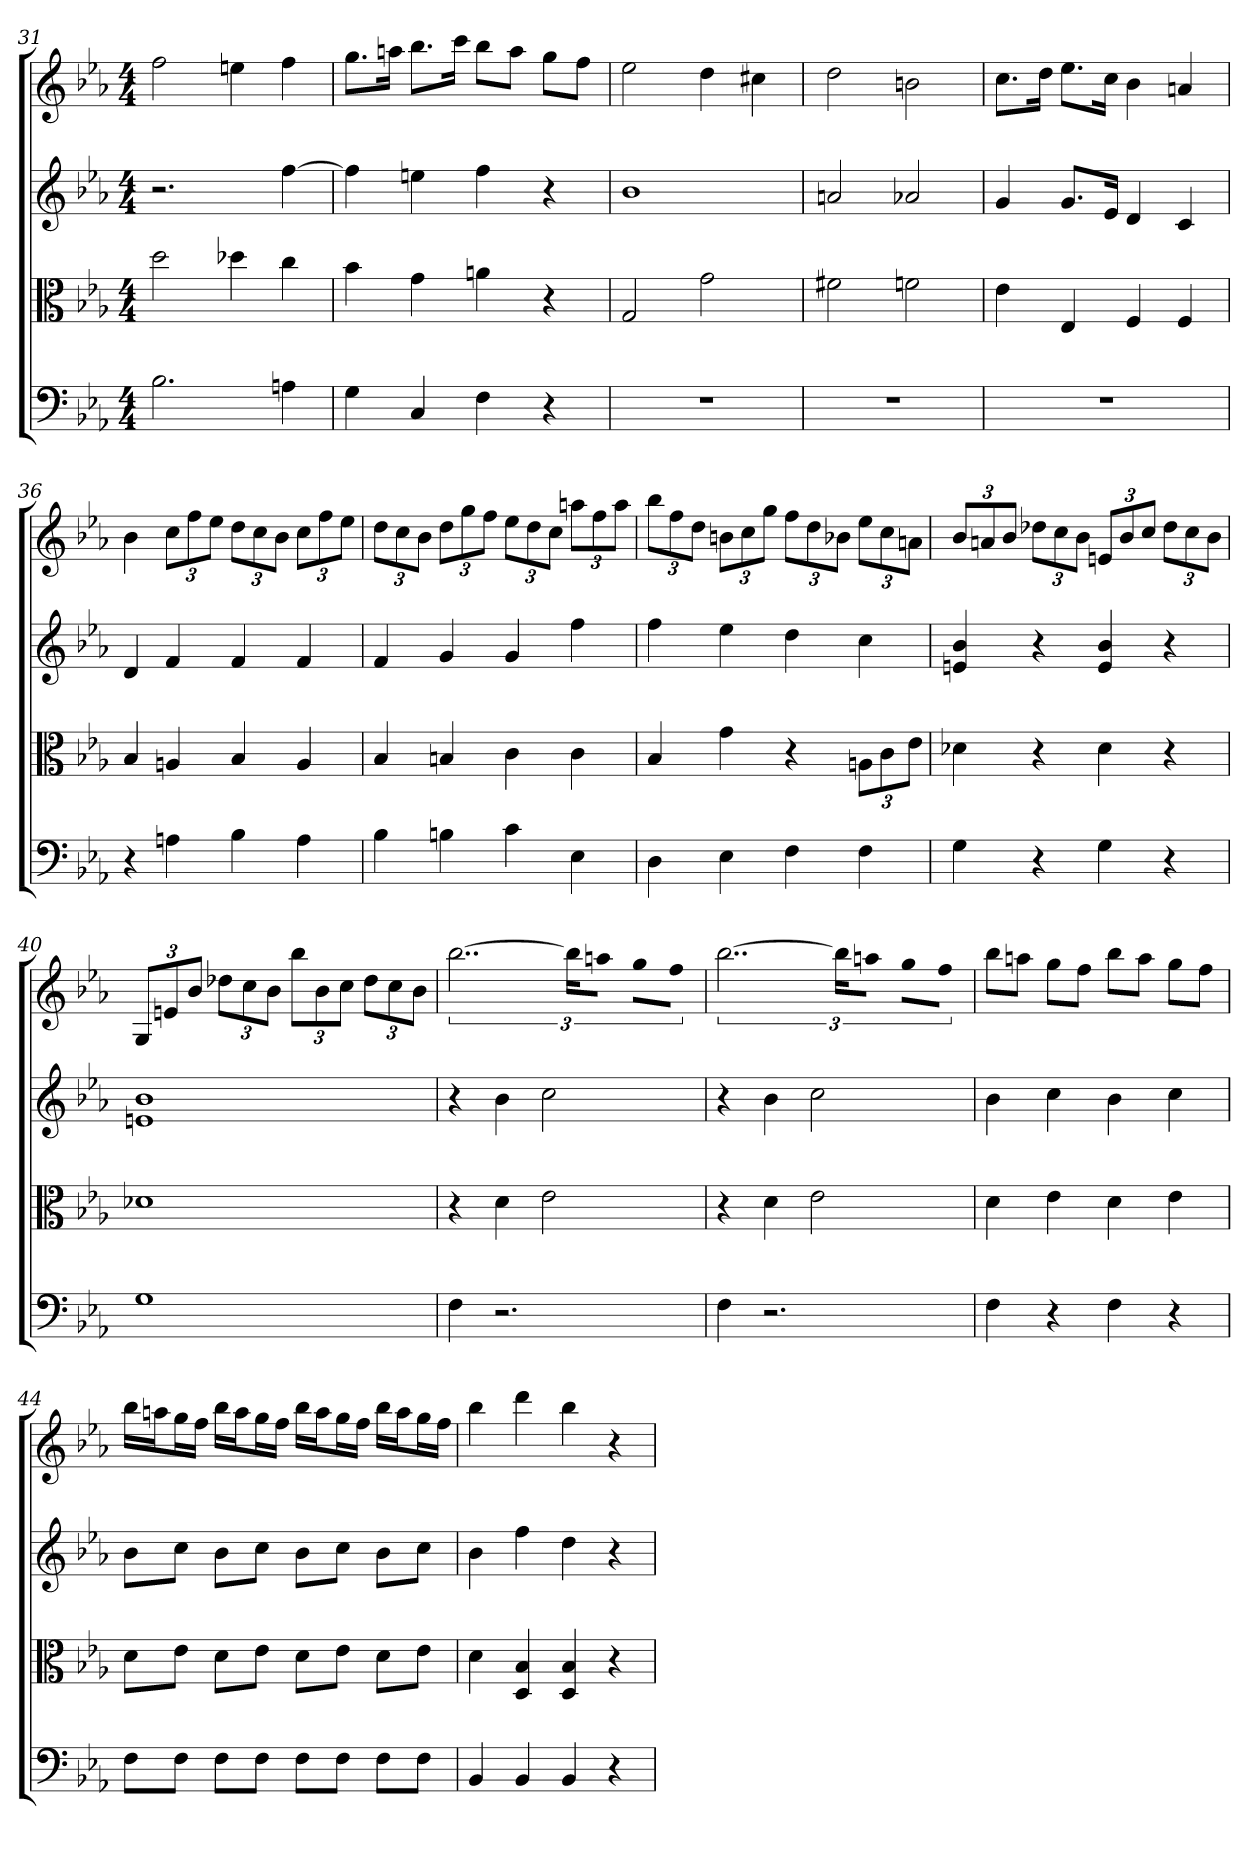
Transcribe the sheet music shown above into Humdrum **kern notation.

**kern	**kern	**kern	**kern
*part4	*part3	*part2	*part1
*staff4	*staff3	*staff2	*staff1
*clefF4	*clefC3	*	*
*k[b-e-a-]	*k[b-e-a-]	*k[b-e-a-]	*k[b-e-a-]
*E-:	*E-:	*E-:	*E-:
*M4/4	*M4/4	*M4/4	*M4/4
=31	=31	=31	=31
2.B-	2dd	2.r	2ff
.	4dd-X	.	4een
4An	4cc	[4ff	4ff
=32	=32	=32	=32
4G	4b-	4ff]	8.ggL
.	.	.	16aanJk
4C	4g	4een	8.bb-L
.	.	.	16cccJk
4F	4an	4ff	8bb-L
.	.	.	8aaJ
4r	4r	4r	8ggL
.	.	.	8ffJ
=33	=33	=33	=33
1r	2G	1b-	2ee-
.	2g	.	4dd
.	.	.	4cc#X
=34	=34	=34	=34
1r	2f#X	2an	2dd
.	2fn	2a-X	2bn
=35	=35	=35	=35
1r	4e-	4g	8.ccL
.	.	.	16ddJk
.	4E-	8.gL	8.ee-L
.	.	16e-Jk	16ccJk
.	4F	4d	4b-
.	4F	4c	4an
=36	=36	=36	=36
4r	4B-	4d	4b-
4An	4An	4f	12ccL
.	.	.	12ff
.	.	.	12ee-J
4B-	4B-	4f	12ddL
.	.	.	12cc
.	.	.	12b-J
4A	4A	4f	12ccL
.	.	.	12ff
.	.	.	12ee-J
=37	=37	=37	=37
4B-	4B-	4f	12ddL
.	.	.	12cc
.	.	.	12b-J
4Bn	4Bn	4g	12ddL
.	.	.	12gg
.	.	.	12ffJ
4c	4c	4g	12ee-L
.	.	.	12dd
.	.	.	12ccJ
4E-	4c	4ff	12aanL
.	.	.	12ff
.	.	.	12aaJ
=38	=38	=38	=38
4D	4B-	4ff	12bb-L
.	.	.	12ff
.	.	.	12ddJ
4E-	4g	4ee-	12bnL
.	.	.	12cc
.	.	.	12ggJ
4F	4r	4dd	12ffL
.	.	.	12dd
.	.	.	12b-XJ
4F	12An\L	4cc	12ee-L
.	12c\	.	12cc
.	12e-\J	.	12anJ
=39	=39	=39	=39
4G	4d-X	4en 4b-	12b-L
.	.	.	12an
.	.	.	12b-J
4r	4r	4r	12dd-XL
.	.	.	12cc
.	.	.	12b-J
4G	4d-	4e 4b-	12enL
.	.	.	12b-
.	.	.	12ccJ
4r	4r	4r	12dd-L
.	.	.	12cc
.	.	.	12b-J
=40	=40	=40	=40
1G	1d-X	1en 1b-	12GL
.	.	.	12en
.	.	.	12b-J
.	.	.	12dd-XL
.	.	.	12cc
.	.	.	12b-J
.	.	.	12bb-L
.	.	.	12b-
.	.	.	12ccJ
.	.	.	12dd-L
.	.	.	12cc
.	.	.	12b-J
=41	=41	=41	=41
4F	4r	4r	[3..bb-
2.r	4d	4b-	.
.	2e-	2cc	.
.	.	.	24bb-KL]
.	.	.	8aanJ
.	.	.	8ggL
.	.	.	8ffJ
=42	=42	=42	=42
4F	4r	4r	[3..bb-
2.r	4d	4b-	.
.	2e-	2cc	.
.	.	.	24bb-KL]
.	.	.	8aanJ
.	.	.	8ggL
.	.	.	8ffJ
=43	=43	=43	=43
4F	4d	4b-	8bb-L
.	.	.	8aanJ
4r	4e-	4cc	8ggL
.	.	.	8ffJ
4F	4d	4b-	8bb-L
.	.	.	8aaJ
4r	4e-	4cc	8ggL
.	.	.	8ffJ
=44	=44	=44	=44
8F\L	8d\L	8b-L	16bb-LL
.	.	.	16aanJ
8F\J	8e-\J	8ccJ	16ggL
.	.	.	16ffJJ
8F\L	8d\L	8b-L	16bb-LL
.	.	.	16aaJ
8F\J	8e-\J	8ccJ	16ggL
.	.	.	16ffJJ
8F\L	8d\L	8b-L	16bb-LL
.	.	.	16aaJ
8F\J	8e-\J	8ccJ	16ggL
.	.	.	16ffJJ
8F\L	8d\L	8b-L	16bb-LL
.	.	.	16aaJ
8F\J	8e-\J	8ccJ	16ggL
.	.	.	16ffJJ
=45	=45	=45	=45
4BB-	4d	4b-	4bb-
4BB-	4D 4B-	4ff	4ddd
4BB-	4D 4B-	4dd	4bb-
4r	4r	4r	4r
=	=	=	=
*-	*-	*-	*-
